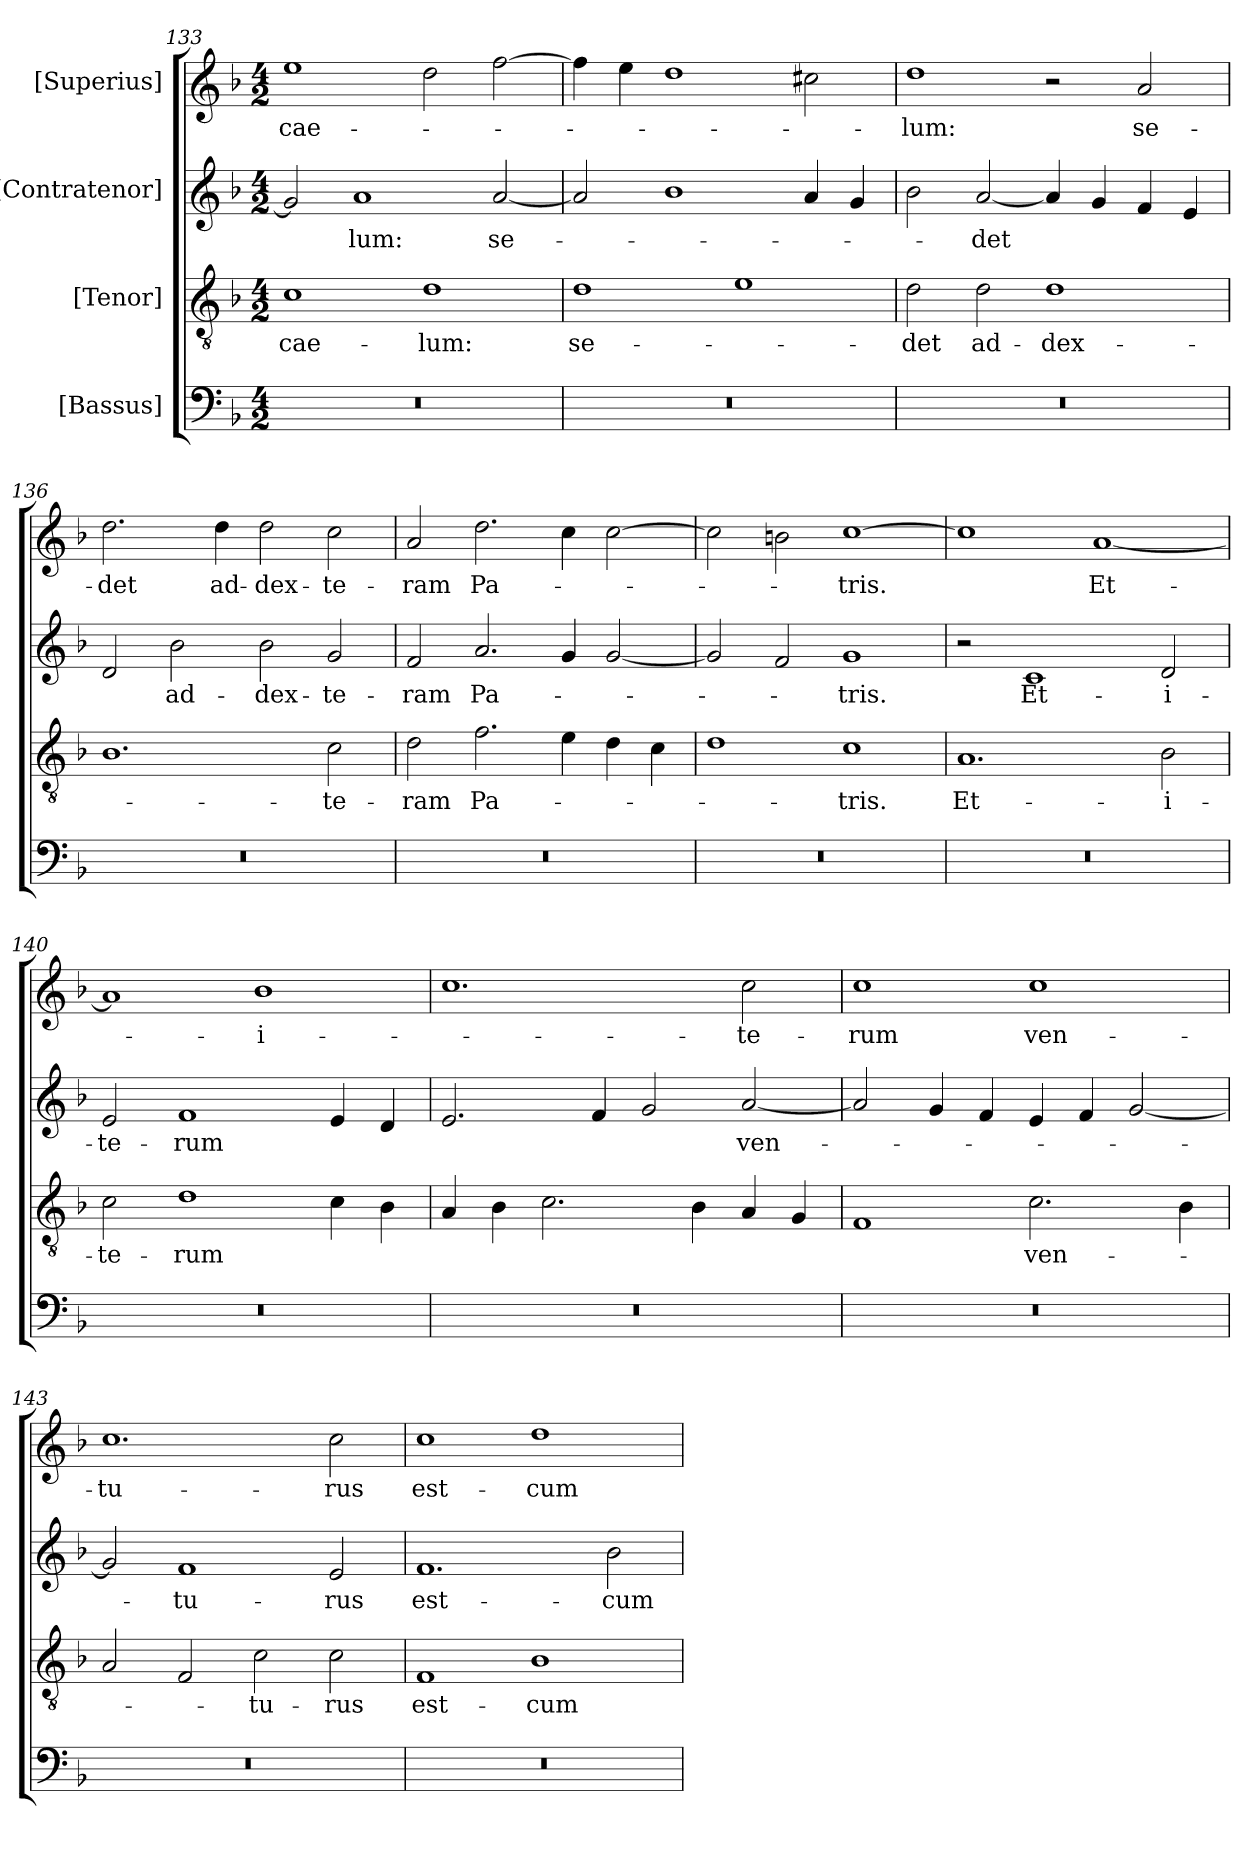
**kern	**kern	**text	**kern	**text	**kern	**text
*part4	*part3	*part3	*part2	*part2	*part1	*part1
*staff4	*staff3	*staff3	*staff2	*staff2	*staff1	*staff1
*I"[Bassus]	*I"[Tenor]	*	*I"[Contratenor]	*	*I"[Superius]	*
*clefF4	*clefGv2	*	*clefG2	*	*clefG2	*
*k[b-]	*k[b-]	*	*k[b-]	*	*k[b-]	*
*M4/2	*M4/2	*	*M4/2	*	*M4/2	*
=133	=133	=133	=133	=133	=133	=133
0r	1c\	cae-	2g/]	.	1ee\	cae-
.	.	.	1a/	-lum:	.	.
.	1d\	-lum:	.	.	2dd\	.
.	.	.	[2a/	se-	[2ff\	.
=134	=134	=134	=134	=134	=134	=134
0r	1d\	se-	2a/]	.	4ff\]	.
.	.	.	.	.	4ee\	.
.	.	.	1b-\	.	1dd\	.
.	1e\	.	.	.	.	.
.	.	.	4a/	.	2cc#X\	.
.	.	.	4g/	.	.	.
=135	=135	=135	=135	=135	=135	=135
0r	2d\	-det	2b-\	.	1dd\	-lum:
.	2d\	ad-	[2a/	-det	.	.
.	1d\	dex-	4a/]	.	2r	.
.	.	.	4g/	.	.	.
.	.	.	4f/	.	2a/	se-
.	.	.	4e/	.	.	.
=136	=136	=136	=136	=136	=136	=136
0r	1.B-\	.	2d/	.	2.dd\	-det
.	.	.	2b-\	ad-	.	.
.	.	.	.	.	4dd\	ad-
.	.	.	2b-\	dex-	2dd\	dex-
.	2c\	-te-	2g/	-te-	2cc\	-te-
=137	=137	=137	=137	=137	=137	=137
0r	2d\	-ram	2f/	-ram	2a/	-ram
.	2.f\	Pa-	2.a/	Pa-	2.dd\	Pa-
.	4e\	.	4g/	.	4cc\	.
.	4d\	.	[2g/	.	[2cc\	.
.	4c\	.	.	.	.	.
=138	=138	=138	=138	=138	=138	=138
0r	1d\	.	2g/]	.	2cc\]	.
.	.	.	2f/	.	2bn\	.
.	1c\	-tris.	1g/	-tris.	[1cc\	-tris.
=139	=139	=139	=139	=139	=139	=139
0r	1.A/	Et-	2r	.	1cc\]	.
.	.	.	1c/	Et-	.	.
.	.	.	.	.	[1a/	Et-
.	2B-\	i-	2d/	i-	.	.
=140	=140	=140	=140	=140	=140	=140
0r	2c\	-te-	2e/	-te-	1a/]	.
.	1d\	-rum	1f/	-rum	.	.
.	.	.	.	.	1b-\	i-
.	4c\	.	4e/	.	.	.
.	4B-\	.	4d/	.	.	.
=141	=141	=141	=141	=141	=141	=141
0r	4A/	.	2.e/	.	1.cc\	.
.	4B-\	.	.	.	.	.
.	2.c\	.	.	.	.	.
.	.	.	4f/	.	.	.
.	.	.	2g/	.	.	.
.	4B-\	.	.	.	.	.
.	4A/	.	[2a/	ven-	2cc\	-te-
.	4G/	.	.	.	.	.
=142	=142	=142	=142	=142	=142	=142
0r	1F/	.	2a/]	.	1cc\	-rum
.	.	.	4g/	.	.	.
.	.	.	4f/	.	.	.
.	2.c\	ven-	4e/	.	1cc\	ven-
.	.	.	4f/	.	.	.
.	.	.	[2g/	.	.	.
.	4B-\	.	.	.	.	.
=143	=143	=143	=143	=143	=143	=143
0r	2A/	.	2g/]	.	1.cc\	-tu-
.	2F/	.	1f/	-tu-	.	.
.	2c\	-tu-	.	.	.	.
.	2c\	-rus	2e/	-rus	2cc\	-rus
=144	=144	=144	=144	=144	=144	=144
0r	1F/	est-	1.f/	est-	1cc\	est-
.	1B-\	cum-	.	.	1dd\	cum-
.	.	.	2b-\	cum-	.	.
=	=	=	=	=	=	=
*-	*-	*-	*-	*-	*-	*-
